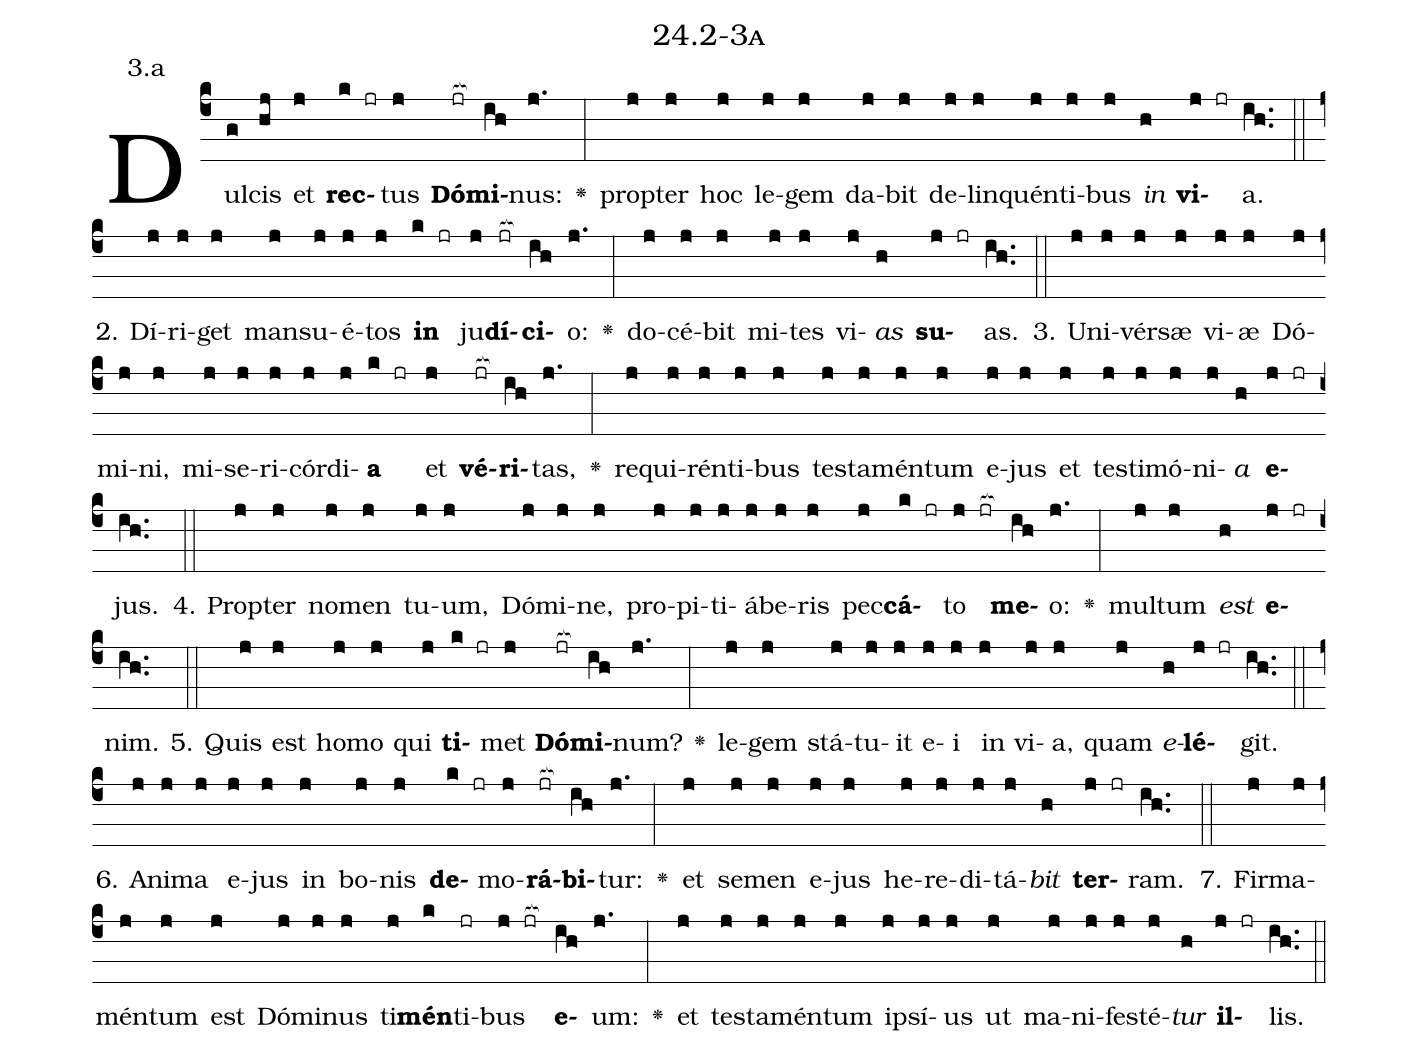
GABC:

name: 24.2-3a;
annotation: 3.a;
%%
(c4)Dul(g)cis(hj) et(j) <b>rec</b>(k jr)tus(j) <b>Dó</b>(jr[ocb:1{])<b>mi</b>(ih[ocb:0}])nus:(j.) <v>\greheightstar</v>(:) prop(j)ter(j) hoc(j) le(j)gem(j) da(j)bit(j) de(j)lin(j)quén(j)ti(j)bus(j) <i>in</i>(h) <b>vi</b>(j jr)a.(ih..) (::)
2. Dí(j)ri(j)get(j) man(j)su(j)é(j)tos(j) <b>in</b>(k jr) ju(j)<b>dí</b>(jr[ocb:1{])<b>ci</b>(ih[ocb:0}])o:(j.) <v>\greheightstar</v>(:) do(j)cé(j)bit(j) mi(j)tes(j) vi(j)<i>as</i>(h) <b>su</b>(j jr)as.(ih..) (::)
3. U(j)ni(j)vér(j)sæ(j) vi(j)æ(j) Dó(j)mi(j)ni,(j) mi(j)se(j)ri(j)cór(j)di(j)<b>a</b>(k jr) et(j) <b>vé</b>(jr[ocb:1{])<b>ri</b>(ih[ocb:0}])tas,(j.) <v>\greheightstar</v>(:) re(j)qui(j)rén(j)ti(j)bus(j) tes(j)ta(j)mén(j)tum(j) e(j)jus(j) et(j) tes(j)ti(j)mó(j)ni(j)<i>a</i>(h) <b>e</b>(j jr)jus.(ih..) (::)
4. Prop(j)ter(j) no(j)men(j) tu(j)um,(j) Dó(j)mi(j)ne,(j) pro(j)pi(j)ti(j)á(j)be(j)ris(j) pec(j)<b>cá</b>(k jr)to(j jr[ocb:1{]) <b>me</b>(ih[ocb:0}])o:(j.) <v>\greheightstar</v>(:) mul(j)tum(j) <i>est</i>(h) <b>e</b>(j jr)nim.(ih..) (::)
5. Quis(j) est(j) ho(j)mo(j) qui(j) <b>ti</b>(k jr)met(j) <b>Dó</b>(jr[ocb:1{])<b>mi</b>(ih[ocb:0}])num?(j.) <v>\greheightstar</v>(:) le(j)gem(j) stá(j)tu(j)it(j) e(j)i(j) in(j) vi(j)a,(j) quam(j) <i>e</i>(h)<b>lé</b>(j jr)git.(ih..) (::)
6. A(j)ni(j)ma(j) e(j)jus(j) in(j) bo(j)nis(j) <b>de</b>(k jr)mo(j)<b>rá</b>(jr[ocb:1{])<b>bi</b>(ih[ocb:0}])tur:(j.) <v>\greheightstar</v>(:) et(j) se(j)men(j) e(j)jus(j) he(j)re(j)di(j)tá(j)<i>bit</i>(h) <b>ter</b>(j jr)ram.(ih..) (::)
7. Fir(j)ma(j)mén(j)tum(j) est(j) Dó(j)mi(j)nus(j) ti(j)<b>mén</b>(k)ti(jr)bus(j jr[ocb:1{]) <b>e</b>(ih[ocb:0}])um:(j.) <v>\greheightstar</v>(:) et(j) tes(j)ta(j)mén(j)tum(j) ip(j)sí(j)us(j) ut(j) ma(j)ni(j)fes(j)té(j)<i>tur</i>(h) <b>il</b>(j jr)lis.(ih..) (::)
